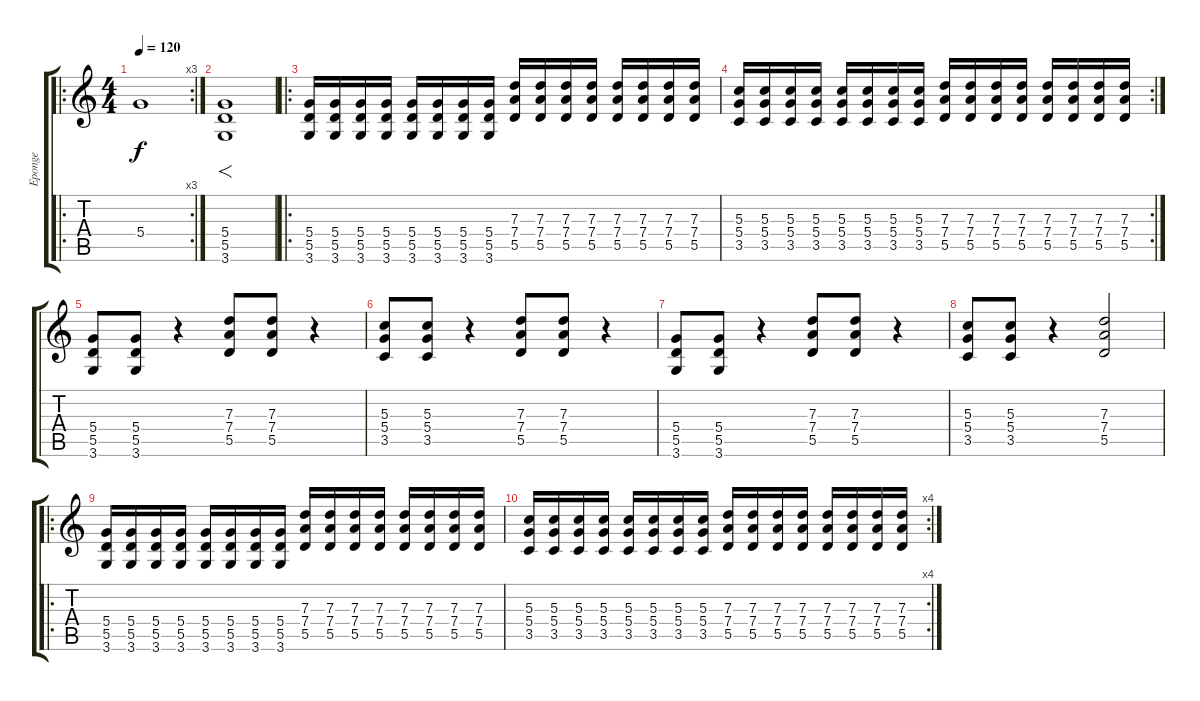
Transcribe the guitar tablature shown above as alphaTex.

\track ("Eponge" "Eponge") {instrument distortionguitar}
\staff {score tabs}
\tuning (E4 B3 G3 D3 A2 E2) {hide}
\ro
\rc 3
\ts (4 4)
\tempo 120
\clef g2
\ks c
5.4{t}.1{dy f} |
(5.4 5.5 3.6).1{f} |
\ro
(5.4 5.5 3.6).16 (5.4 5.5 3.6).16 (5.4 5.5 3.6).16 (5.4 5.5 3.6).16 (5.4 5.5 3.6).16 (5.4 5.5 3.6).16 (5.4 5.5 3.6).16 (5.4 5.5 3.6).16 (7.3 7.4 5.5).16 (7.3 7.4 5.5).16 (7.3 7.4 5.5).16 (7.3 7.4 5.5).16 (7.3 7.4 5.5).16 (7.3 7.4 5.5).16 (7.3 7.4 5.5).16 (7.3 7.4 5.5).16 |
\rc 2
(5.3 5.4 3.5).16 (5.3 5.4 3.5).16 (5.3 5.4 3.5).16 (5.3 5.4 3.5).16 (5.3 5.4 3.5).16 (5.3 5.4 3.5).16 (5.3 5.4 3.5).16 (5.3 5.4 3.5).16 (7.3 7.4 5.5).16 (7.3 7.4 5.5).16 (7.3 7.4 5.5).16 (7.3 7.4 5.5).16 (7.3 7.4 5.5).16 (7.3 7.4 5.5).16 (7.3 7.4 5.5).16 (7.3 7.4 5.5).16 |
(5.4 5.5 3.6).8 (5.4 5.5 3.6).8 r.4 (7.3 7.4 5.5).8 (7.3 7.4 5.5).8 r.4 |
(5.3 5.4 3.5).8 (5.3 5.4 3.5).8 r.4 (7.3 7.4 5.5).8 (7.3 7.4 5.5).8 r.4 |
(5.4 5.5 3.6).8 (5.4 5.5 3.6).8 r.4 (7.3 7.4 5.5).8 (7.3 7.4 5.5).8 r.4 |
(5.3 5.4 3.5).8 (5.3 5.4 3.5).8 r.4 (7.3 7.4 5.5).2 |
\ro
(5.4 5.5 3.6).16 (5.4 5.5 3.6).16 (5.4 5.5 3.6).16 (5.4 5.5 3.6).16 (5.4 5.5 3.6).16 (5.4 5.5 3.6).16 (5.4 5.5 3.6).16 (5.4 5.5 3.6).16 (7.3 7.4 5.5).16 (7.3 7.4 5.5).16 (7.3 7.4 5.5).16 (7.3 7.4 5.5).16 (7.3 7.4 5.5).16 (7.3 7.4 5.5).16 (7.3 7.4 5.5).16 (7.3 7.4 5.5).16 |
\rc 4
(5.3 5.4 3.5).16 (5.3 5.4 3.5).16 (5.3 5.4 3.5).16 (5.3 5.4 3.5).16 (5.3 5.4 3.5).16 (5.3 5.4 3.5).16 (5.3 5.4 3.5).16 (5.3 5.4 3.5).16 (7.3 7.4 5.5).16 (7.3 7.4 5.5).16 (7.3 7.4 5.5).16 (7.3 7.4 5.5).16 (7.3 7.4 5.5).16 (7.3 7.4 5.5).16 (7.3 7.4 5.5).16 (7.3 7.4 5.5).16
